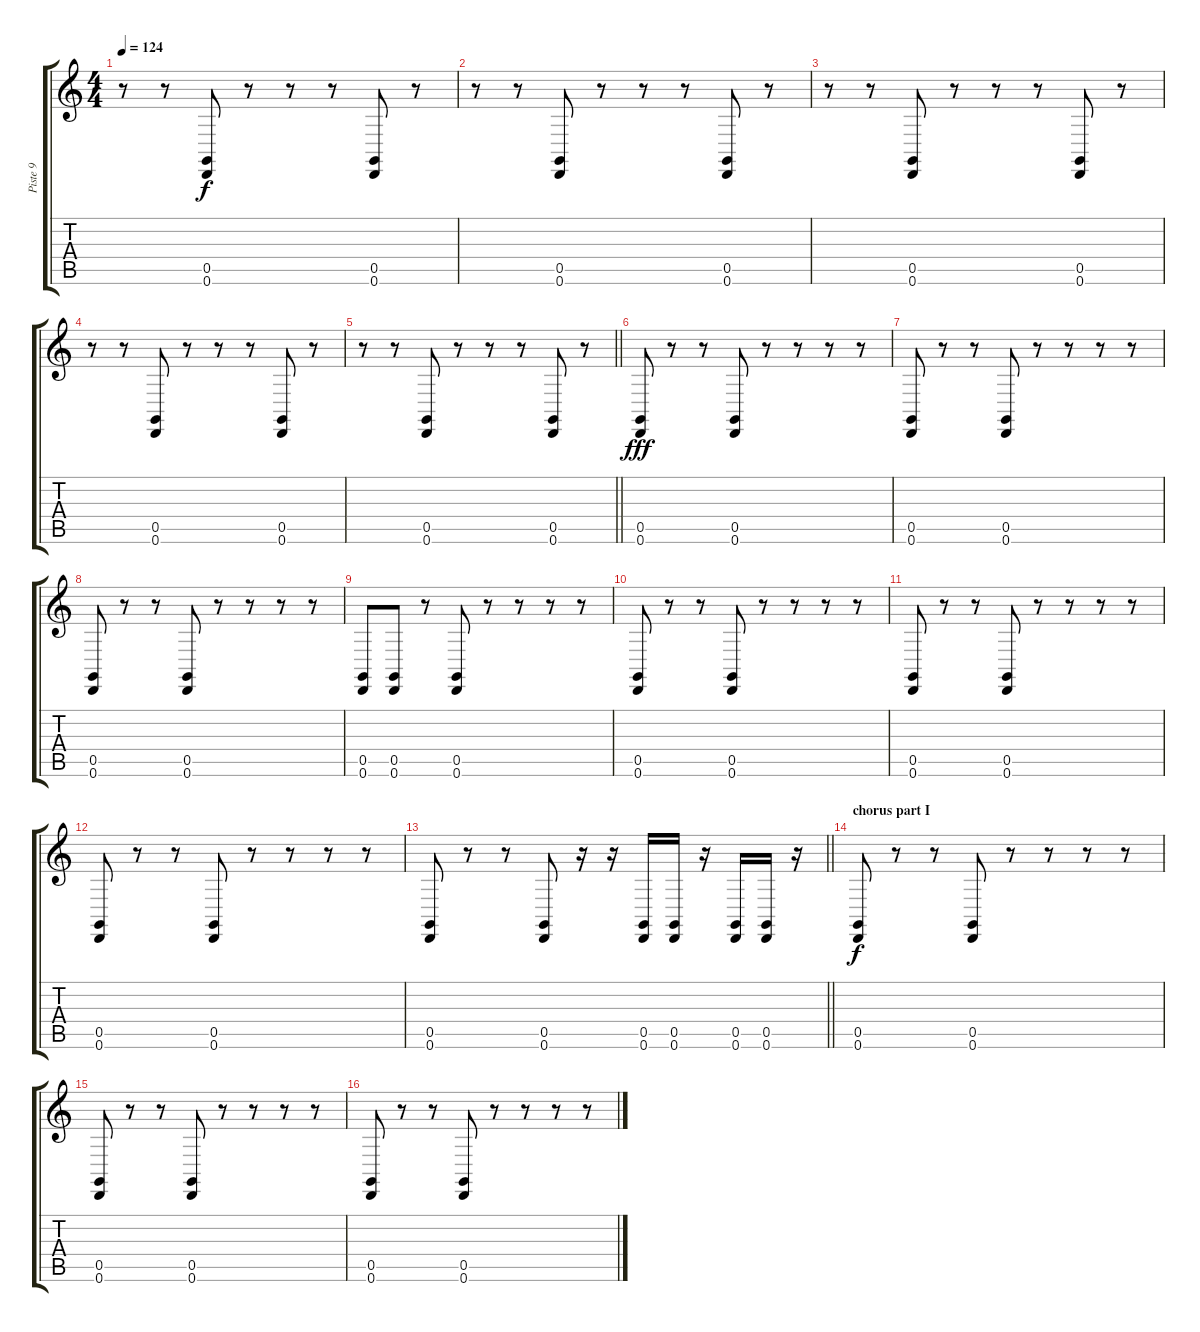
\track ("Piste 9" "Piste 9") {instrument synthdrum}
\staff {score tabs}
\tuning (D4 A3 F3 C3 G2 D2) {hide}
\ts (4 4)
\tempo 124
\clef g2
\ks c
r.8{dy f} r.8 (0.5 0.6).8 r.8 r.8 r.8 (0.5 0.6).8 r.8 |
r.8 r.8 (0.5 0.6).8 r.8 r.8 r.8 (0.5 0.6).8 r.8 |
r.8 r.8 (0.5 0.6).8 r.8 r.8 r.8 (0.5 0.6).8 r.8 |
r.8 r.8 (0.5 0.6).8 r.8 r.8 r.8 (0.5 0.6).8 r.8 |
\barLineRight lightlight
r.8 r.8 (0.5 0.6).8 r.8 r.8 r.8 (0.5 0.6).8 r.8 |
\section ("" "")
(0.5 0.6).8{dy fff} r.8 r.8 (0.5 0.6).8 r.8 r.8 r.8 r.8 |
(0.5 0.6).8 r.8 r.8 (0.5 0.6).8 r.8 r.8 r.8 r.8 |
(0.5 0.6).8 r.8 r.8 (0.5 0.6).8 r.8 r.8 r.8 r.8 |
(0.5 0.6).8 (0.5 0.6).8 r.8 (0.5 0.6).8 r.8 r.8 r.8 r.8 |
(0.5 0.6).8 r.8 r.8 (0.5 0.6).8 r.8 r.8 r.8 r.8 |
(0.5 0.6).8 r.8 r.8 (0.5 0.6).8 r.8 r.8 r.8 r.8 |
(0.5 0.6).8 r.8 r.8 (0.5 0.6).8 r.8 r.8 r.8 r.8 |
\barLineRight lightlight
(0.5 0.6).8 r.8 r.8 (0.5 0.6).8 r.16 r.16 (0.5 0.6).16 (0.5 0.6).16 r.16 (0.5 0.6).16 (0.5 0.6).16 r.16 |
\section ("" "chorus part I")
(0.5 0.6).8{dy f} r.8 r.8 (0.5 0.6).8 r.8 r.8 r.8 r.8 |
(0.5 0.6).8 r.8 r.8 (0.5 0.6).8 r.8 r.8 r.8 r.8 |
(0.5 0.6).8 r.8 r.8 (0.5 0.6).8 r.8 r.8 r.8 r.8
